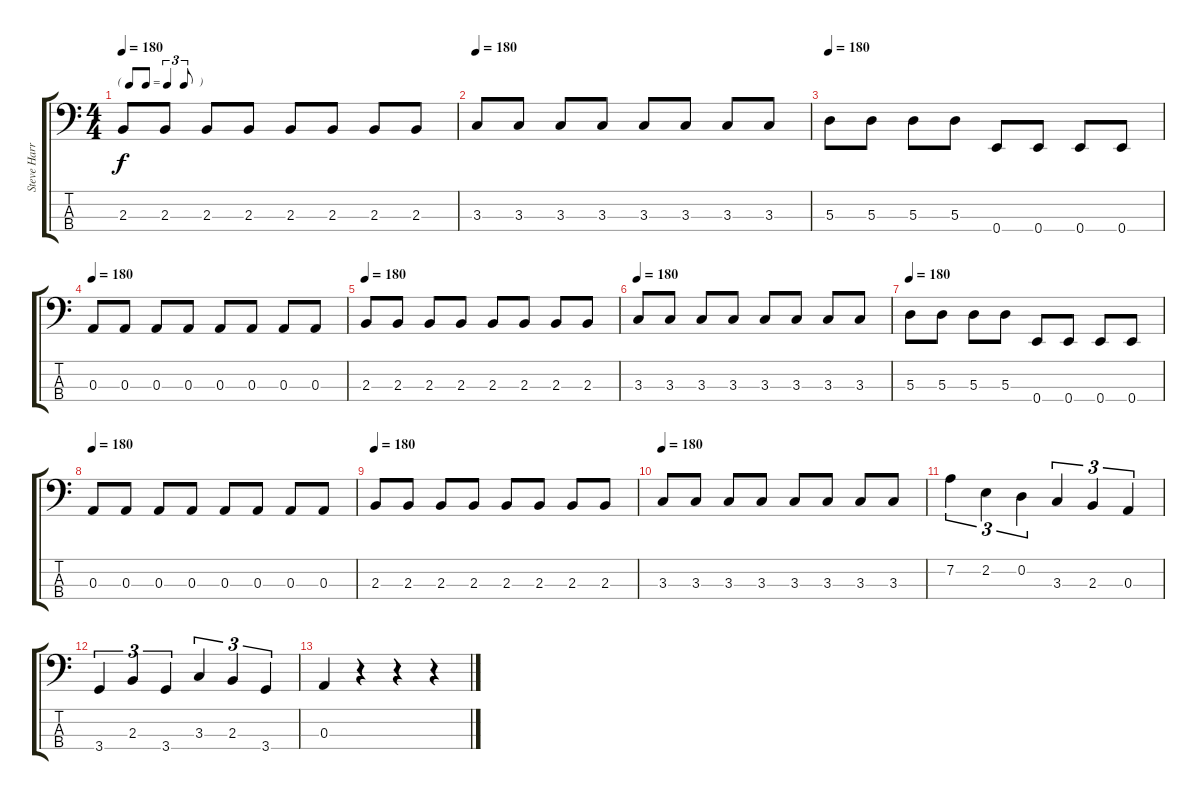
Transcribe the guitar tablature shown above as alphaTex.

\track ("Steve Harris" "Steve Harr") {instrument electricbassfinger}
\staff {score tabs}
\tuning (G2 D2 A1 E1) {hide}
\ts (4 4)
\tf triplet8th
\tempo 180
\clef f4
\ks c
2.3.8{dy f} 2.3.8 2.3.8 2.3.8 2.3.8 2.3.8 2.3.8 2.3.8 |
\tempo 180
3.3.8 3.3.8 3.3.8 3.3.8 3.3.8 3.3.8 3.3.8 3.3.8 |
\tempo 180
5.3.8 5.3.8 5.3.8 5.3.8 0.4.8 0.4.8 0.4.8 0.4.8 |
\tempo 180
0.3.8 0.3.8 0.3.8 0.3.8 0.3.8 0.3.8 0.3.8 0.3.8 |
\tempo 180
2.3.8 2.3.8 2.3.8 2.3.8 2.3.8 2.3.8 2.3.8 2.3.8 |
\tempo 180
3.3.8 3.3.8 3.3.8 3.3.8 3.3.8 3.3.8 3.3.8 3.3.8 |
\tempo 180
5.3.8 5.3.8 5.3.8 5.3.8 0.4.8 0.4.8 0.4.8 0.4.8 |
\tempo 180
0.3.8 0.3.8 0.3.8 0.3.8 0.3.8 0.3.8 0.3.8 0.3.8 |
\tempo 180
2.3.8 2.3.8 2.3.8 2.3.8 2.3.8 2.3.8 2.3.8 2.3.8 |
\tempo 180
3.3.8 3.3.8 3.3.8 3.3.8 3.3.8 3.3.8 3.3.8 3.3.8 |
7.2.4{tu (3 2)} 2.2.4{tu (3 2)} 0.2.4{tu (3 2)} 3.3.4{tu (3 2)} 2.3.4{tu (3 2)} 0.3.4{tu (3 2)} |
3.4.4{tu (3 2)} 2.3.4{tu (3 2)} 3.4.4{tu (3 2)} 3.3.4{tu (3 2)} 2.3.4{tu (3 2)} 3.4.4{tu (3 2)} |
0.3.4 r.4 r.4 r.4
